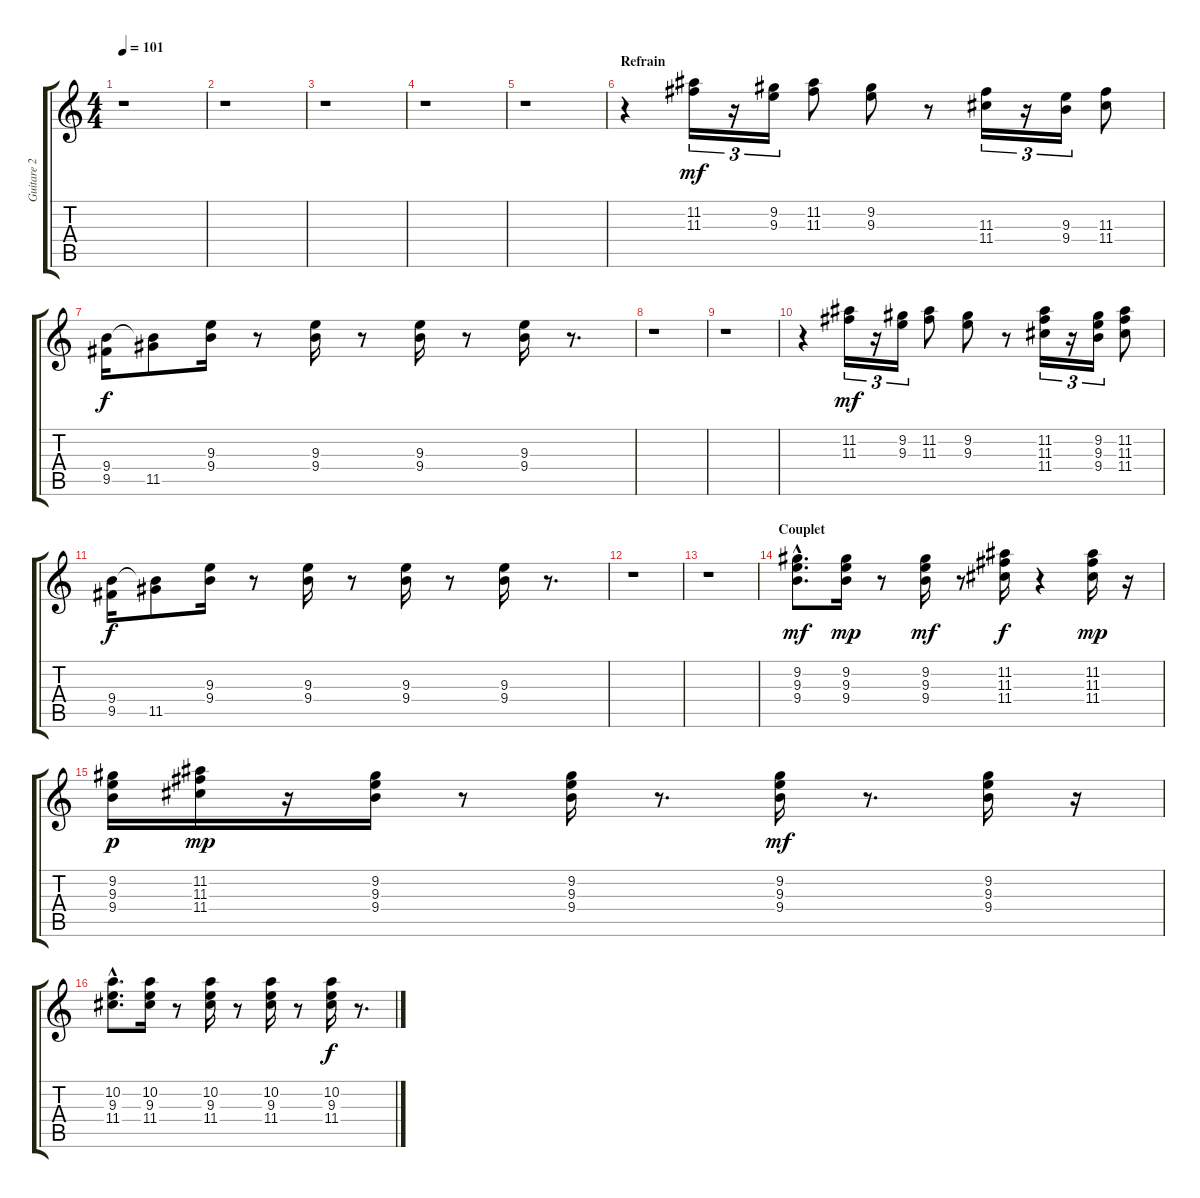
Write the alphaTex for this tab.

\track ("Guitare 2" "Guitare 2") {instrument electricguitarclean}
\staff {score tabs}
\tuning (E4 B3 G3 D3 A2 E2) {hide}
\ts (4 4)
\tempo 101
\clef g2
\ks c
r.1{dy ff} |
r.1 |
r.1 |
r.1 |
r.1 |
\section ("" "Refrain")
r.4 (11.2 11.3).16{tu (3 2) dy mf} r.16{tu (3 2)} (9.2 9.3).16{tu (3 2)} (11.2 11.3).8 (9.2 9.3).8 r.8 (11.3 11.4).16{tu (3 2)} r.16{tu (3 2)} (9.3 9.4).16{tu (3 2)} (11.3 11.4).8 |
(9.4 9.5).16{dy f} (9.4{t} 11.5).8 (9.3 9.4).16 r.8 (9.3 9.4).16 r.8 (9.3 9.4).16 r.8 (9.3 9.4).16 r.8{d} |
r.1 |
r.1 |
r.4 (11.2 11.3).16{tu (3 2) dy mf} r.16{tu (3 2)} (9.2 9.3).16{tu (3 2)} (11.2 11.3).8 (9.2 9.3).8 r.8 (11.2 11.3 11.4).16{tu (3 2)} r.16{tu (3 2)} (9.2 9.3 9.4).16{tu (3 2)} (11.2 11.3 11.4).8 |
(9.4 9.5).16{dy f} (9.4{t} 11.5).8 (9.3 9.4).16 r.8 (9.3 9.4).16 r.8 (9.3 9.4).16 r.8 (9.3 9.4).16 r.8{d} |
r.1 |
r.1 |
\section ("" "Couplet")
(9.2{hac} 9.3{hac} 9.4{hac}).8{d dy mf} (9.2 9.3 9.4).16{dy mp} r.8 (9.2 9.3 9.4).16{dy mf} r.8 (11.2 11.3 11.4).16{dy f} r.4 (11.2 11.3 11.4).16{dy mp} r.16 |
(9.2 9.3 9.4).16{dy p} (11.2 11.3 11.4).16{dy mp} r.16 (9.2 9.3 9.4).16 r.8 (9.2 9.3 9.4).16 r.8{d} (9.2 9.3 9.4).16{dy mf} r.8{d} (9.2 9.3 9.4).16 r.16 |
(10.2{hac} 9.3 11.4{hac}).8{d} (10.2 9.3 11.4).16 r.8 (10.2 9.3 11.4).16 r.8 (10.2 9.3 11.4).16 r.8 (10.2 9.3 11.4).16{dy f} r.8{d}
